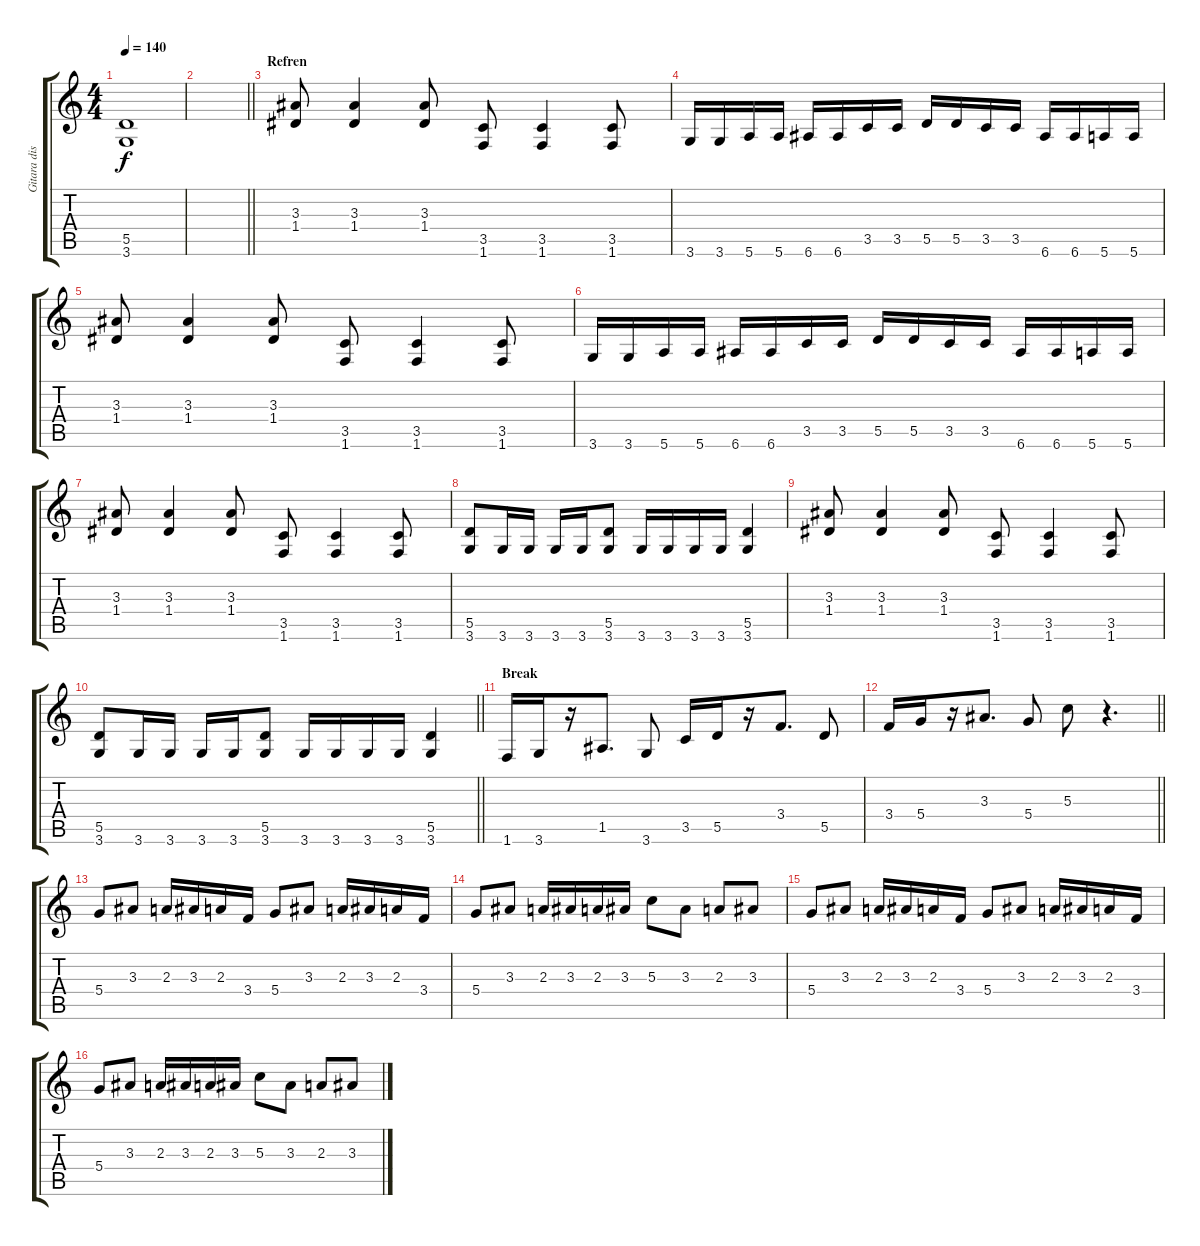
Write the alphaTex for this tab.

\track ("Gitara dist" "Gitara dis") {instrument overdrivenguitar}
\staff {score tabs}
\tuning (E4 B3 G3 D3 A2 E2) {hide}
\ts (4 4)
\tempo 140
\clef g2
\ks c
(5.5 3.6).1{dy f} |
\barLineRight lightlight
|
\section ("" "Refren")
(3.3 1.4).8 (3.3 1.4).4 (3.3 1.4).8 (3.5 1.6).8 (3.5 1.6).4 (3.5 1.6).8 |
3.6.16 3.6.16 5.6.16 5.6.16 6.6.16 6.6.16 3.5.16 3.5.16 5.5.16 5.5.16 3.5.16 3.5.16 6.6.16 6.6.16 5.6.16 5.6.16 |
(3.3 1.4).8 (3.3 1.4).4 (3.3 1.4).8 (3.5 1.6).8 (3.5 1.6).4 (3.5 1.6).8 |
3.6.16 3.6.16 5.6.16 5.6.16 6.6.16 6.6.16 3.5.16 3.5.16 5.5.16 5.5.16 3.5.16 3.5.16 6.6.16 6.6.16 5.6.16 5.6.16 |
(3.3 1.4).8 (3.3 1.4).4 (3.3 1.4).8 (3.5 1.6).8 (3.5 1.6).4 (3.5 1.6).8 |
(5.5 3.6).8 3.6.16 3.6.16 3.6.16 3.6.16 (5.5 3.6).8 3.6.16 3.6.16 3.6.16 3.6.16 (5.5 3.6).4 |
(3.3 1.4).8 (3.3 1.4).4 (3.3 1.4).8 (3.5 1.6).8 (3.5 1.6).4 (3.5 1.6).8 |
\barLineRight lightlight
(5.5 3.6).8 3.6.16 3.6.16 3.6.16 3.6.16 (5.5 3.6).8 3.6.16 3.6.16 3.6.16 3.6.16 (5.5 3.6).4 |
\section ("" "Break")
1.6.16 3.6.16 r.16 1.5.8{d} 3.6.8 3.5.16 5.5.16 r.16 3.4.8{d} 5.5.8 |
\barLineRight lightlight
3.4.16 5.4.16 r.16 3.3.8{d} 5.4.8 5.3.8 r.4{d} |
5.4.8 3.3.8 2.3.16 3.3.16 2.3.16 3.4.16 5.4.8 3.3.8 2.3.16 3.3.16 2.3.16 3.4.16 |
5.4.8 3.3.8 2.3.16 3.3.16 2.3.16 3.3.16 5.3.8 3.3.8 2.3.8 3.3.8 |
5.4.8 3.3.8 2.3.16 3.3.16 2.3.16 3.4.16 5.4.8 3.3.8 2.3.16 3.3.16 2.3.16 3.4.16 |
5.4.8 3.3.8 2.3.16 3.3.16 2.3.16 3.3.16 5.3.8 3.3.8 2.3.8 3.3.8
